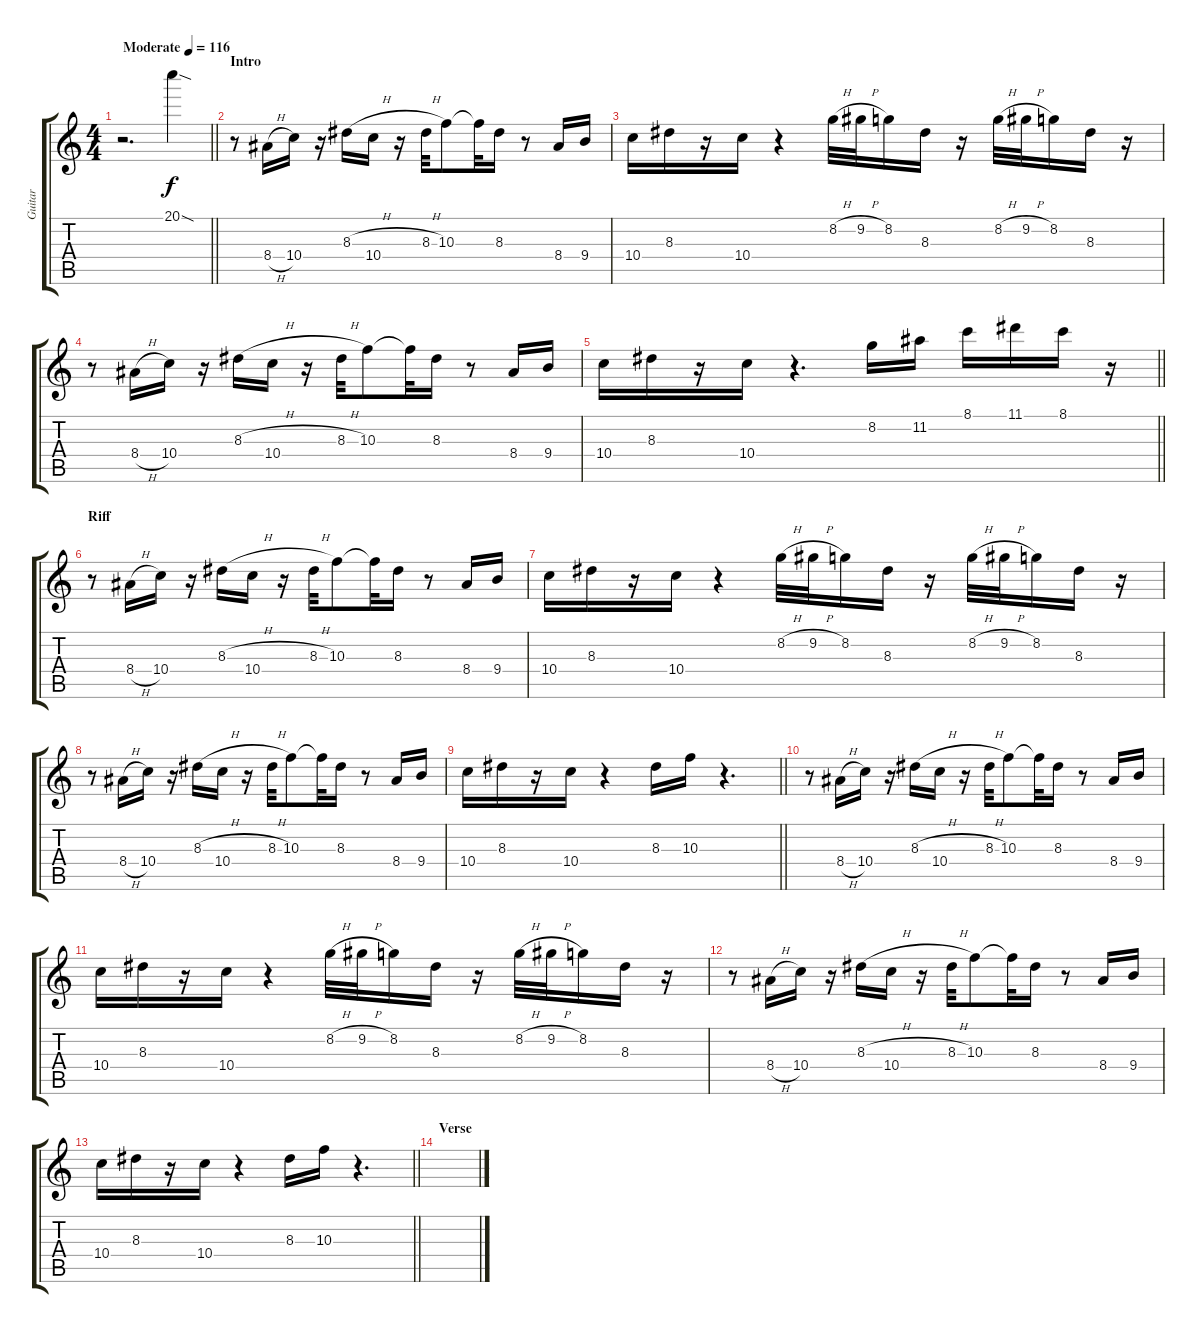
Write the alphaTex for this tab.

\track ("Guitar" "Guitar") {instrument acousticguitarsteel}
\staff {score tabs}
\tuning (E4 B3 G3 D3 A2 E2) {hide}
\ts (4 4)
\tempo (116 "Moderate")
\clef g2
\barLineRight lightlight
\ks c
r.2{d dy f instrument acousticguitarsteel} 20.1{sod}.4 |
\section ("" "Intro")
r.8 8.4{h}.16 10.4.16 r.16 8.3{h}.16 10.4.16 r.16 8.3{h}.32 10.3.8 10.3{t}.32 8.3.16 r.8 8.4.16 9.4.16 |
10.4.16 8.3.16 r.16 10.4.16 r.4 8.2{h}.32 9.2{h}.32 8.2.16 8.3.16 r.16 8.2{h}.32 9.2{h}.32 8.2.16 8.3.16 r.16 |
r.8 8.4{h}.16 10.4.16 r.16 8.3{h}.16 10.4.16 r.16 8.3{h}.32 10.3.8 10.3{t}.32 8.3.16 r.8 8.4.16 9.4.16 |
\barLineRight lightlight
10.4.16 8.3.16 r.16 10.4.16 r.4{d} 8.2.16 11.2.16 8.1.16 11.1.16 8.1.16 r.16 |
\section ("" "Riff")
r.8 8.4{h}.16 10.4.16 r.16 8.3{h}.16 10.4.16 r.16 8.3{h}.32 10.3.8 10.3{t}.32 8.3.16 r.8 8.4.16 9.4.16 |
10.4.16 8.3.16 r.16 10.4.16 r.4 8.2{h}.32 9.2{h}.32 8.2.16 8.3.16 r.16 8.2{h}.32 9.2{h}.32 8.2.16 8.3.16 r.16 |
r.8 8.4{h}.16 10.4.16 r.16 8.3{h}.16 10.4.16 r.16 8.3{h}.32 10.3.8 10.3{t}.32 8.3.16 r.8 8.4.16 9.4.16 |
\barLineRight lightlight
10.4.16 8.3.16 r.16 10.4.16 r.4 8.3.16 10.3.16 r.4{d} |
r.8 8.4{h}.16 10.4.16 r.16 8.3{h}.16 10.4.16 r.16 8.3{h}.32 10.3.8 10.3{t}.32 8.3.16 r.8 8.4.16 9.4.16 |
10.4.16 8.3.16 r.16 10.4.16 r.4 8.2{h}.32 9.2{h}.32 8.2.16 8.3.16 r.16 8.2{h}.32 9.2{h}.32 8.2.16 8.3.16 r.16 |
r.8 8.4{h}.16 10.4.16 r.16 8.3{h}.16 10.4.16 r.16 8.3{h}.32 10.3.8 10.3{t}.32 8.3.16 r.8 8.4.16 9.4.16 |
\barLineRight lightlight
10.4.16 8.3.16 r.16 10.4.16 r.4 8.3.16 10.3.16 r.4{d} |
\section ("" "Verse")
